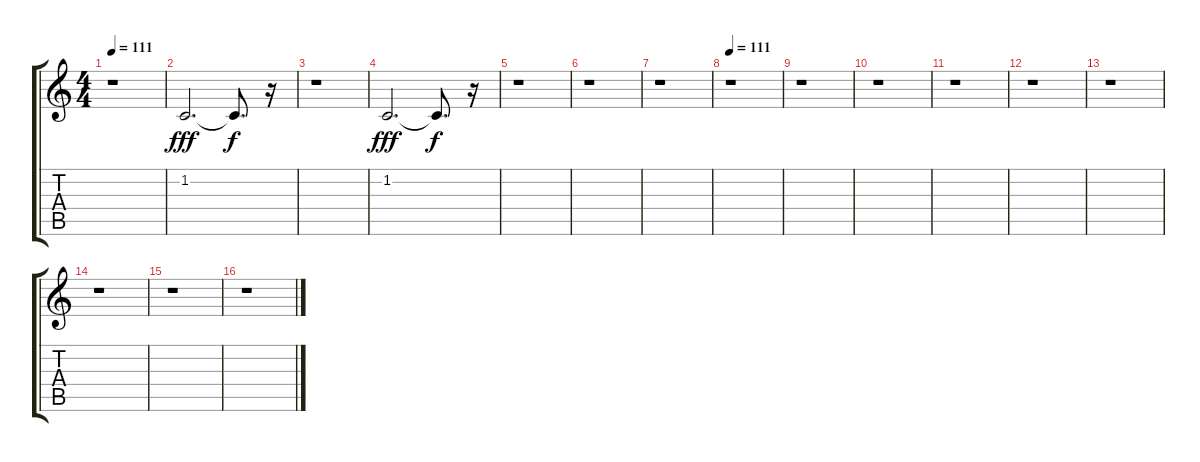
\track "" {instrument brightacousticpiano}
\staff {score tabs}
\tuning (E4 B3 G3 D3 A2 E2) {hide}
\ts (4 4)
\tempo 111
\clef g2
\ks c
r.1{dy f} |
1.2.2{d dy fff} 1.2{t}.8{d dy f} r.16 |
r.1 |
1.2.2{d dy fff} 1.2{t}.8{d dy f} r.16 |
r.1 |
r.1 |
r.1 |
\tempo 111
r.1 |
r.1 |
r.1 |
r.1 |
r.1 |
r.1 |
r.1 |
r.1 |
r.1
